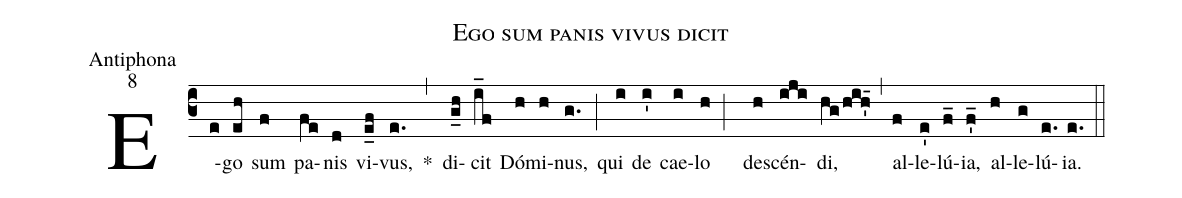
name:Ego sum panis vivus dicit;
office-part:Antiphona;
mode:8;
%%
(c3) E(e)go(eh) sum(f) pa(fe)nis(d) vi(e_f)vus,(e.) *(,) di(g_h)cit(i_f) Dó(h)mi(h)nus,(g.) (;) qui(i) de(i') cae(i)lo(h;) de(h)scén(iji)di,(hg/hih'_15) (,) al(f)le(e')lú(f_)ia,(f'_) al(h)le(g)lú(e.)ia.(e.) (::)
